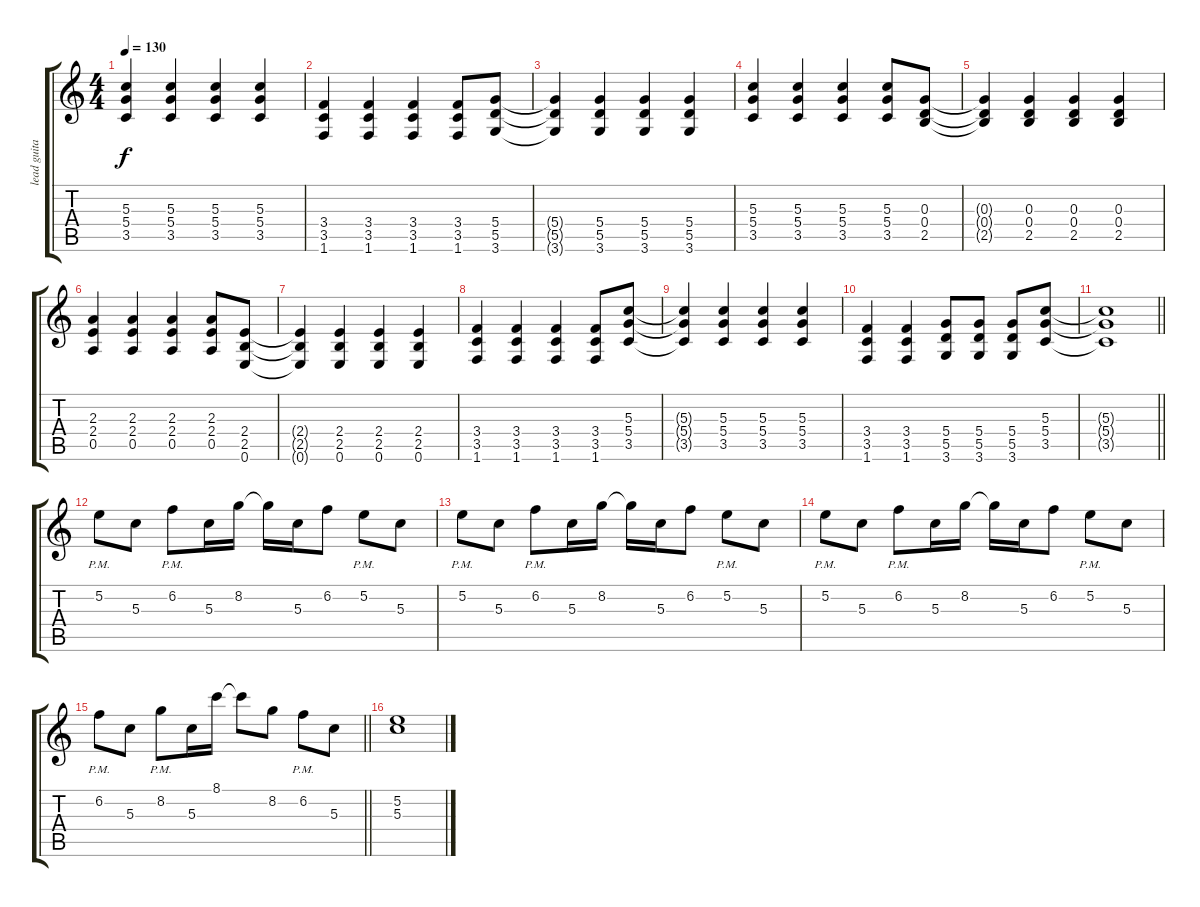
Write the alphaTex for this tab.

\track ("lead guitar" "lead guita") {instrument distortionguitar}
\staff {score tabs}
\tuning (E4 B3 G3 D3 A2 E2) {hide}
\ts (4 4)
\tempo 130
\clef g2
\ks c
(5.3{t} 5.4{t} 3.5{t}).4{dy f} (5.3 5.4 3.5).4 (5.3 5.4 3.5).4 (5.3 5.4 3.5).4 |
(3.4 3.5 1.6).4 (3.4 3.5 1.6).4 (3.4 3.5 1.6).4 (3.4 3.5 1.6).8 (5.4 5.5 3.6).8 |
(5.4{t} 5.5{t} 3.6{t}).4 (5.4 5.5 3.6).4 (5.4 5.5 3.6).4 (5.4 5.5 3.6).4 |
(5.3 5.4 3.5).4 (5.3 5.4 3.5).4 (5.3 5.4 3.5).4 (5.3 5.4 3.5).8 (0.3 0.4 2.5).8 |
(0.3{t} 0.4{t} 2.5{t}).4 (0.3 0.4 2.5).4 (0.3 0.4 2.5).4 (0.3 0.4 2.5).4 |
(2.3 2.4 0.5).4 (2.3 2.4 0.5).4 (2.3 2.4 0.5).4 (2.3 2.4 0.5).8 (2.4 2.5 0.6).8 |
(2.4{t} 2.5{t} 0.6{t}).4 (2.4 2.5 0.6).4 (2.4 2.5 0.6).4 (2.4 2.5 0.6).4 |
(3.4 3.5 1.6).4 (3.4 3.5 1.6).4 (3.4 3.5 1.6).4 (3.4 3.5 1.6).8 (5.3 5.4 3.5).8 |
(5.3{t} 5.4{t} 3.5{t}).4 (5.3 5.4 3.5).4 (5.3 5.4 3.5).4 (5.3 5.4 3.5).4 |
(3.4 3.5 1.6).4 (3.4 3.5 1.6).4 (5.4 5.5 3.6).8 (5.4 5.5 3.6).8 (5.4 5.5 3.6).8 (5.3 5.4 3.5).8 |
\barLineRight lightlight
(5.3{t} 5.4{t} 3.5{t}).1 |
5.2{pm}.8 5.3.8 6.2{pm}.8 5.3.16 8.2.16 8.2{t}.16 5.3.16 6.2.8 5.2{pm}.8 5.3.8 |
5.2{pm}.8 5.3.8 6.2{pm}.8 5.3.16 8.2.16 8.2{t}.16 5.3.16 6.2.8 5.2{pm}.8 5.3.8 |
5.2{pm}.8 5.3.8 6.2{pm}.8 5.3.16 8.2.16 8.2{t}.16 5.3.16 6.2.8 5.2{pm}.8 5.3.8 |
\barLineRight lightlight
6.2{pm}.8 5.3.8 8.2{pm}.8 5.3.16 8.1.16 8.1{t}.8 8.2.8 6.2{pm}.8 5.3.8 |
(5.2 5.3).1
